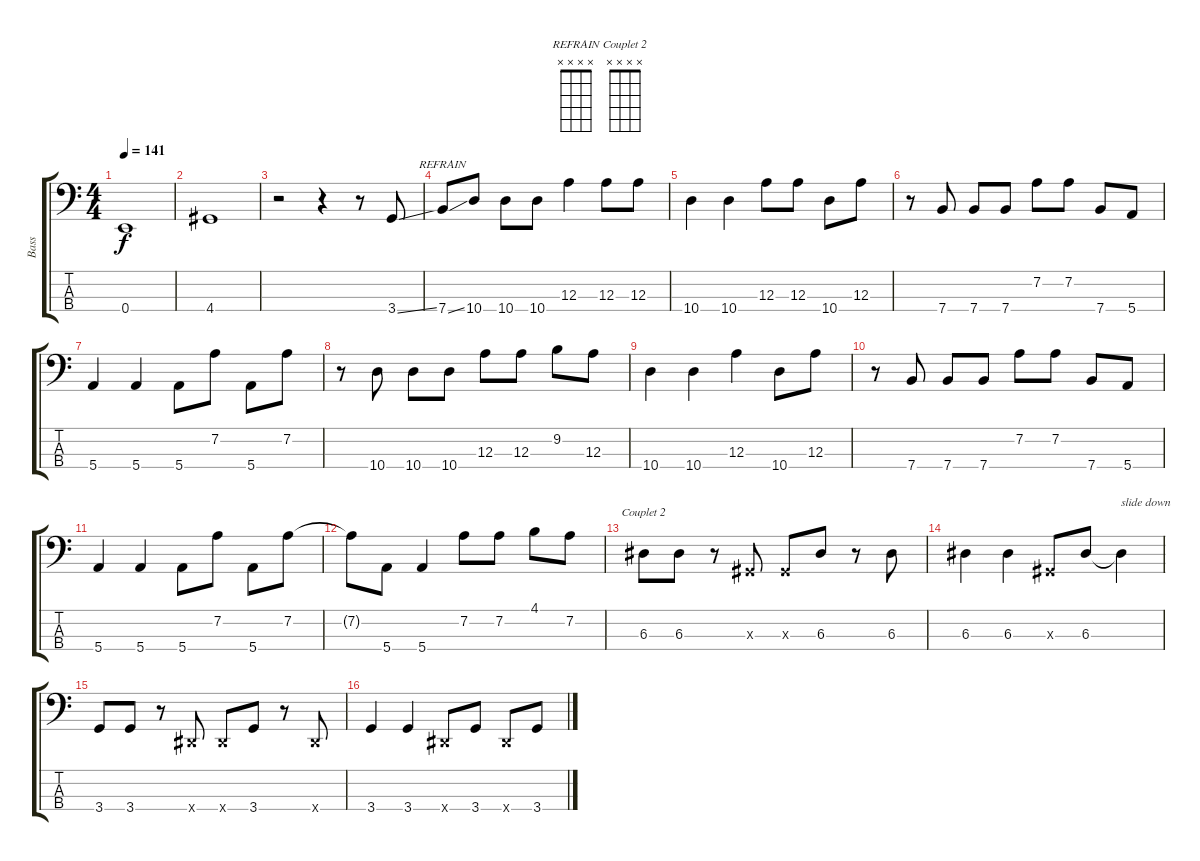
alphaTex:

\track ("Bass" "Bass") {instrument electricbassfinger}
\staff {score tabs}
\tuning (G2 D2 A1 E1) {hide}
\chord ("REFRAIN" x x x x)
\chord ("Couplet 2" x x x x)
\ts (4 4)
\tempo 141
\clef f4
\ks c
0.4{t}.1{dy f} |
4.4.1 |
r.2 r.4 r.8 3.4{ss}.8{instrument electricbassfinger} |
7.4{ss}.8{ch "REFRAIN"} 10.4.8 10.4.8 10.4.8 12.3.4 12.3.8 12.3.8 |
10.4.4 10.4.4 12.3.8 12.3.8 10.4.8 12.3.8 |
r.8 7.4.8 7.4.8 7.4.8 7.2.8 7.2.8 7.4.8 5.4.8 |
5.4.4 5.4.4 5.4.8 7.2.8 5.4.8 7.2.8 |
r.8 10.4.8 10.4.8 10.4.8 12.3.8 12.3.8 9.2.8 12.3.8 |
10.4.4 10.4.4 12.3.4 10.4.8 12.3.8 |
r.8 7.4.8 7.4.8 7.4.8 7.2.8 7.2.8 7.4.8 5.4.8 |
5.4.4 5.4.4 5.4.8 7.2.8 5.4.8 7.2.8 |
7.2{t}.8 5.4.8 5.4.4 7.2.8 7.2.8 4.1.8 7.2.8 |
6.3.8{ch "Couplet 2"} 6.3.8 r.8 -1.3{x}.8 -1.3{x}.8 6.3.8 r.8 6.3.8 |
6.3.4 6.3.4 -1.3{x}.8 6.3.8 6.3{t}.4{txt "slide down"} |
3.4.8 3.4.8 r.8 -1.4{x}.8 -1.4{x}.8 3.4.8 r.8 -1.4{x}.8 |
3.4.4 3.4.4 -1.4{x}.8 3.4.8 -1.4{x}.8 3.4.8
